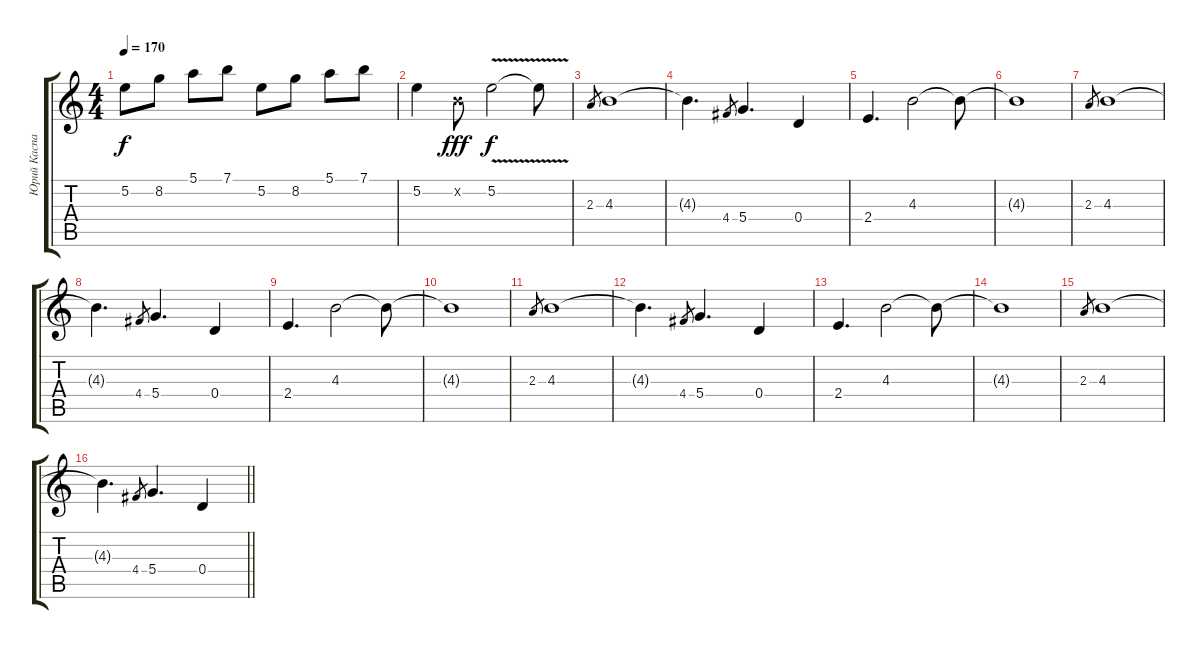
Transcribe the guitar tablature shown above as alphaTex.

\track ("Юрий Каспарян" "Юрий Каспа") {instrument electricguitarmuted}
\staff {score tabs}
\tuning (E4 B3 G3 D3 A2 E2) {hide}
\ts (4 4)
\tempo 170
\clef g2
\ks c
5.2.8{dy f} 8.2.8 5.1.8 7.1.8 5.2.8 8.2.8 5.1.8 7.1.8 |
5.2.4 0.2{x}.8{dy fff} 5.2{v}.2{dy f} 5.2{t}.8 |
2.3.8{gr} 4.3.1 |
4.3{t}.4{d} 4.4.8{gr} 5.4.4{d} 0.4.4 |
2.4.4{d} 4.3.2 4.3{t}.8 |
4.3{t}.1 |
2.3.8{gr} 4.3.1 |
4.3{t}.4{d} 4.4.8{gr} 5.4.4{d} 0.4.4 |
2.4.4{d} 4.3.2 4.3{t}.8 |
4.3{t}.1 |
2.3.8{gr} 4.3.1 |
4.3{t}.4{d} 4.4.8{gr} 5.4.4{d} 0.4.4 |
2.4.4{d} 4.3.2 4.3{t}.8 |
4.3{t}.1 |
2.3.8{gr} 4.3.1 |
\barLineRight lightlight
4.3{t}.4{d} 4.4.8{gr} 5.4.4{d} 0.4.4
